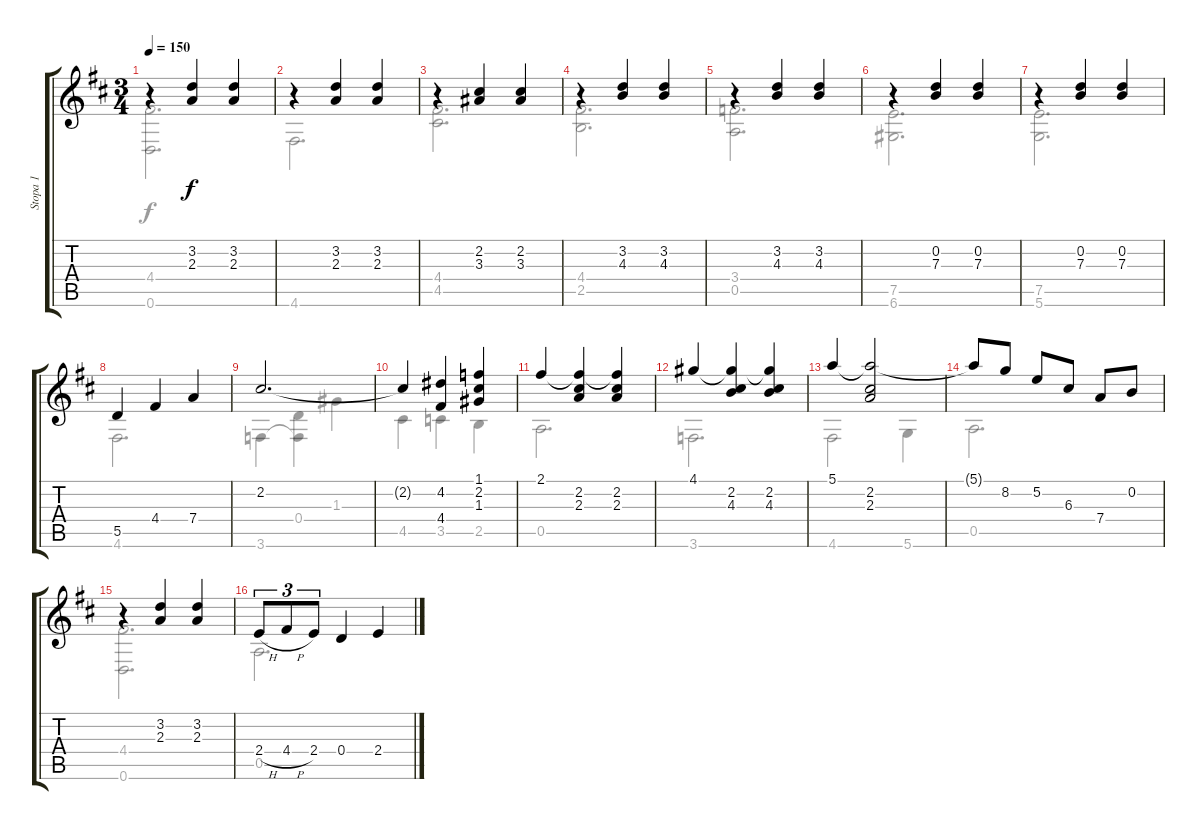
\track ("Stopa 1" "Stopa 1") {instrument acousticguitarnylon}
\staff {score tabs}
\tuning (E4 B3 G3 D3 A2 D2) {hide}
\voice
\ts (3 4)
\tempo 150
\clef g2
\ks d
r.4{dy f} (3.2 2.3).4 (3.2 2.3).4 |
r.4 (3.2 2.3).4 (3.2 2.3).4 |
r.4 (2.2 3.3).4 (2.2 3.3).4 |
r.4 (3.2 4.3).4 (3.2 4.3).4 |
r.4 (3.2 4.3).4 (3.2 4.3).4 |
r.4 (0.2 7.3).4 (0.2 7.3).4 |
r.4 (0.2 7.3).4 (0.2 7.3).4 |
5.5.4 4.4.4 7.4.4 |
2.2.2{d} |
2.2{t}.4 (4.2 4.4).4 (1.1 2.2 1.3).4 |
2.1.4 (2.1{t} 2.2 2.3).4 (2.1{t} 2.2 2.3).4 |
4.1.4 (4.1{t} 2.2 4.3).4 (4.1{t} 2.2 4.3).4 |
5.1.4 (5.1{t} 2.2 2.3).2 |
5.1{t}.8 8.2.8 5.2.8 6.3.8 7.4.8 0.2.8 |
r.4 (3.2 2.3).4 (3.2 2.3).4 |
2.4{h}.8{tu (3 2)} 4.4{h}.8{tu (3 2)} 2.4.8{tu (3 2)} 0.4.4 2.4.4
\voice
\clef g2
\ottava regular
\simile none
\ks d
(4.4 0.6).2{d dy f} |
4.6.2{d} |
(4.4 4.5).2{d} |
(4.4 2.5).2{d} |
(3.4 0.5).2{d} |
(7.5 6.6).2{d} |
(7.5 5.6).2{d} |
4.6.2{d} |
3.6.4 (0.4 3.6{t}).4 1.3.4 |
4.5.4 3.5.4 2.5.4 |
0.5.2{d} |
3.6.2{d} |
4.6.2 5.6.4 |
0.5.2{d} |
(4.4 0.6).2{d} |
0.5.2{d}
